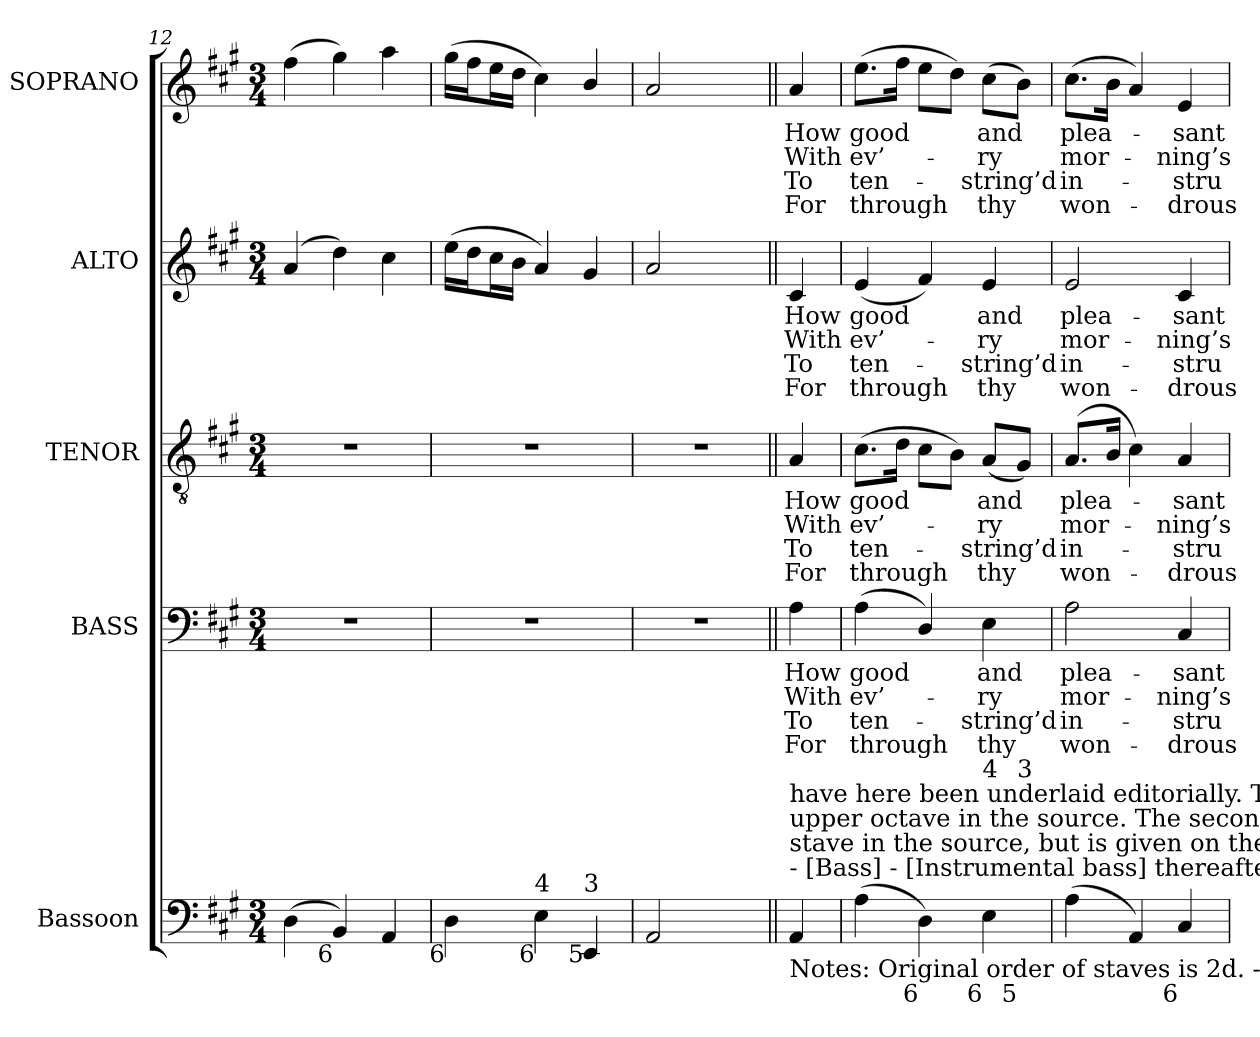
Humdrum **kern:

**kern	**kern	**text	**text	**text	**text	**kern	**text	**text	**text	**text	**kern	**text	**text	**text	**text	**kern	**text	**text	**text	**text
*part5	*part4	*part4	*part4	*part4	*part4	*part3	*part3	*part3	*part3	*part3	*part2	*part2	*part2	*part2	*part2	*part1	*part1	*part1	*part1	*part1
*staff5	*staff4	*staff4	*staff4	*staff4	*staff4	*staff3	*staff3	*staff3	*staff3	*staff3	*staff2	*staff2	*staff2	*staff2	*staff2	*staff1	*staff1	*staff1	*staff1	*staff1
*I"Bassoon	*I"BASS	*	*	*	*	*I"TENOR	*	*	*	*	*I"ALTO	*	*	*	*	*I"SOPRANO	*	*	*	*
*I'Bsn.	*I'B.	*	*	*	*	*I'T.	*	*	*	*	*I'A.	*	*	*	*	*I'S.	*	*	*	*
*clefF4	*clefF4	*	*	*	*	*clefGv2	*	*	*	*	*clefG2	*	*	*	*	*clefG2	*	*	*	*
*	*	*	*	*	*	*ITrd7c12	*	*	*	*	*	*	*	*	*	*	*	*	*	*
*k[f#c#g#]	*k[f#c#g#]	*	*	*	*	*k[f#c#g#]	*	*	*	*	*k[f#c#g#]	*	*	*	*	*k[f#c#g#]	*	*	*	*
*A:	*A:	*	*	*	*	*A:	*	*	*	*	*A:	*	*	*	*	*A:	*	*	*	*
*M3/4	*M3/4	*	*	*	*	*M3/4	*	*	*	*	*M3/4	*	*	*	*	*M3/4	*	*	*	*
=12	=12	=12	=12	=12	=12	=12	=12	=12	=12	=12	=12	=12	=12	=12	=12	=12	=12	=12	=12	=12
!	!LO:N:vis=1	!	!	!	!	!LO:N:vis=1	!	!	!	!	!	!	!	!	!	!	!	!	!	!
(4Di\	2.r	.	.	.	.	2.r	.	.	.	.	(4ai/	.	.	.	.	(4ff#i\	.	.	.	.
!LO:TX:b:rj:t=6	!	!	!	!	!	!	!	!	!	!	!	!	!	!	!	!	!	!	!	!
4BBi/)	.	.	.	.	.	.	.	.	.	.	4ddi\)	.	.	.	.	4gg#i\)	.	.	.	.
4AAi/	.	.	.	.	.	.	.	.	.	.	4cc#i\	.	.	.	.	4aai\	.	.	.	.
=13	=13	=13	=13	=13	=13	=13	=13	=13	=13	=13	=13	=13	=13	=13	=13	=13	=13	=13	=13	=13
!LO:TX:b:rj:t=6	!	!	!	!	!	!	!	!	!	!	!	!	!	!	!	!	!	!	!	!
!	!LO:N:vis=1	!	!	!	!	!LO:N:vis=1	!	!	!	!	!	!	!	!	!	!	!	!	!	!
4Di\	2.r	.	.	.	.	2.r	.	.	.	.	(16eei\LL	.	.	.	.	(16gg#i\LL	.	.	.	.
.	.	.	.	.	.	.	.	.	.	.	16ddi\J	.	.	.	.	16ff#i\J	.	.	.	.
.	.	.	.	.	.	.	.	.	.	.	16cc#i\L	.	.	.	.	16eei\L	.	.	.	.
.	.	.	.	.	.	.	.	.	.	.	16bi\JJ	.	.	.	.	16ddi\JJ	.	.	.	.
!LO:TX:b:rj:t=6	!	!	!	!	!	!	!	!	!	!	!	!	!	!	!	!	!	!	!	!
!LO:TX:t=4	!	!	!	!	!	!	!	!	!	!	!	!	!	!	!	!	!	!	!	!
4Ei\	.	.	.	.	.	.	.	.	.	.	4ai/)	.	.	.	.	4cc#i\)	.	.	.	.
!LO:TX:b:rj:t=5	!	!	!	!	!	!	!	!	!	!	!	!	!	!	!	!	!	!	!	!
!LO:TX:t=3	!	!	!	!	!	!	!	!	!	!	!	!	!	!	!	!	!	!	!	!
4EEi/	.	.	.	.	.	.	.	.	.	.	4g#i/	.	.	.	.	4bi/	.	.	.	.
=14	=14	=14	=14	=14	=14	=14	=14	=14	=14	=14	=14	=14	=14	=14	=14	=14	=14	=14	=14	=14
!	!LO:N:vis=1	!	!	!	!	!LO:N:vis=1	!	!	!	!	!	!	!	!	!	!	!	!	!	!
2AAi/	2.r	.	.	.	.	2.r	.	.	.	.	2ai/	.	.	.	.	2ai/	.	.	.	.
4ryy	.	.	.	.	.	.	.	.	.	.	4ryy	.	.	.	.	4ryy	.	.	.	.
!!LO:LB:g=z
=15||	=15||	=15||	=15||	=15||	=15||	=15||	=15||	=15||	=15||	=15||	=15||	=15||	=15||	=15||	=15||	=15||	=15||	=15||	=15||	=15||
!	!	!LO:LY:b:color=#000000	!LO:LY:b:color=#000000	!LO:LY:b:color=#000000	!LO:LY:b:color=#000000	!	!	!	!	!	!	!	!	!	!	!	!	!	!	!
!	!	!	!	!	!	!	!LO:LY:b:color=#000000	!LO:LY:b:color=#000000	!LO:LY:b:color=#000000	!LO:LY:b:color=#000000	!	!	!	!	!	!	!	!	!	!
!	!	!	!	!	!	!	!	!	!	!	!	!LO:LY:b:color=#000000	!LO:LY:b:color=#000000	!LO:LY:b:color=#000000	!LO:LY:b:color=#000000	!	!	!	!	!
!LO:TX:b:t=Notes&colon; Original order of staves is 2d. - 1st. - [Instrumental bass] in the opening symphony, and Tenor - [Alto] - Treble	!	!	!	!	!	!	!	!	!	!	!	!	!	!	!	!	!	!	!	!
!LO:TX:t=- [Bass] - [Instrumental bass] thereafter. The 2nd part of the symphonies during and after the verse is given on the tenor	!	!	!	!	!	!	!	!	!	!	!	!	!	!	!	!	!	!	!	!
!LO:TX:t=stave in the source, but is given on the Alto stave in the present edition. The alto part is notated in the treble clef at the	!	!	!	!	!	!	!	!	!	!	!	!	!	!	!	!	!	!	!	!
!LO:TX:t=upper octave in the source. The second, third and fourth verses of the text are printed after the music in the source, and	!	!	!	!	!	!	!	!	!	!	!	!	!	!	!	!	!	!	!	!
!LO:TX:t=have here been underlaid editorially. The last word of the last verse is printed in the source as ‘voices’.	!	!	!	!	!	!	!	!	!	!	!	!	!	!	!	!	!	!	!	!
!	!	!	!	!	!	!	!	!	!	!	!	!	!	!	!	!	!LO:LY:b:color=#000000	!LO:LY:b:color=#000000	!LO:LY:b:color=#000000	!LO:LY:b:color=#000000
4AAi/	4Ai\	How	With	To	For	4AAi/	How	With	To	For	4c#i/	How	With	To	For	4ai/	How	With	To	For
=16	=16	=16	=16	=16	=16	=16	=16	=16	=16	=16	=16	=16	=16	=16	=16	=16	=16	=16	=16	=16
!	!	!LO:LY:b:color=#000000	!LO:LY:b:color=#000000	!LO:LY:b:color=#000000	!LO:LY:b:color=#000000	!	!	!	!	!	!	!	!	!	!	!	!	!	!	!
!	!	!	!	!	!	!	!LO:LY:b:color=#000000	!LO:LY:b:color=#000000	!LO:LY:b:color=#000000	!LO:LY:b:color=#000000	!	!	!	!	!	!	!	!	!	!
!	!	!	!	!	!	!	!	!	!	!	!	!LO:LY:b:color=#000000	!LO:LY:b:color=#000000	!LO:LY:b:color=#000000	!LO:LY:b:color=#000000	!	!	!	!	!
!	!	!	!	!	!	!	!	!	!	!	!	!	!	!	!	!	!LO:LY:b:color=#000000	!LO:LY:b:color=#000000	!LO:LY:b:color=#000000	!LO:LY:b:color=#000000
*^	*	*	*	*	*	*	*	*	*	*	*	*	*	*	*	*	*	*	*	*
(4Ai\	2ryy	(4Ai\	good	ev’-	ten-	-through	(8.C#i\L	good	ev’-	ten-	-through	(4ei/	good	ev’-	ten-	-through	(8.eei\L	good	ev’-	ten-	-through
.	.	.	.	.	.	.	16Di\Jk	.	.	.	.	.	.	.	.	.	16ff#i\Jk	.	.	.	.
!LO:TX:b:rj:t=6	!	!	!	!	!	!	!	!	!	!	!	!	!	!	!	!	!	!	!	!	!
4Di\)	.	4Di/)	.	.	.	.	8C#i\L	.	.	.	.	4f#i/)	.	.	.	.	8eei\L	.	.	.	.
.	.	.	.	.	.	.	8BBi\J)	.	.	.	.	.	.	.	.	.	8ddi\J)	.	.	.	.
!	!	!	!LO:LY:b:color=#000000	!LO:LY:b:color=#000000	!LO:LY:b:color=#000000	!LO:LY:b:color=#000000	!	!	!	!	!	!	!	!	!	!	!	!	!	!	!
!	!	!	!	!	!	!	!	!LO:LY:b:color=#000000	!LO:LY:b:color=#000000	!LO:LY:b:color=#000000	!LO:LY:b:color=#000000	!	!	!	!	!	!	!	!	!	!
!	!	!	!	!	!	!	!	!	!	!	!	!	!LO:LY:b:color=#000000	!LO:LY:b:color=#000000	!LO:LY:b:color=#000000	!LO:LY:b:color=#000000	!	!	!	!	!
!LO:TX:b:rj:t=6	!	!	!	!	!	!	!	!	!	!	!	!	!	!	!	!	!	!	!	!	!
!LO:TX:t=4	!	!	!	!	!	!	!	!	!	!	!	!	!	!	!	!	!	!	!	!	!
!	!	!	!	!	!	!	!	!	!	!	!	!	!	!	!	!	!	!LO:LY:b:color=#000000	!LO:LY:b:color=#000000	!LO:LY:b:color=#000000	!LO:LY:b:color=#000000
4Ei\	8ryy	4Ei\	and	-ry	string’d	thy	(8AAi/L	and	-ry	string’d	thy	4ei/	and	-ry	string’d	thy	(8cc#i\L	and	-ry	string’d	thy
!	!LO:TX:b:rj:t=5	!	!	!	!	!	!	!	!	!	!	!	!	!	!	!	!	!	!	!	!
!	!LO:TX:t=3	!	!	!	!	!	!	!	!	!	!	!	!	!	!	!	!	!	!	!	!
.	8ryy	.	.	.	.	.	8GG#i/J)	.	.	.	.	.	.	.	.	.	8bi\J)	.	.	.	.
*v	*v	*	*	*	*	*	*	*	*	*	*	*	*	*	*	*	*	*	*	*	*
=17	=17	=17	=17	=17	=17	=17	=17	=17	=17	=17	=17	=17	=17	=17	=17	=17	=17	=17	=17	=17
*^	*	*	*	*	*	*	*	*	*	*	*	*	*	*	*	*	*	*	*	*
!	!	!	!LO:LY:b:color=#000000	!LO:LY:b:color=#000000	!LO:LY:b:color=#000000	!LO:LY:b:color=#000000	!	!	!	!	!	!	!	!	!	!	!	!	!	!	!
*v	*v	*	*	*	*	*	*	*	*	*	*	*	*	*	*	*	*	*	*	*	*
*^	*	*	*	*	*	*	*	*	*	*	*	*	*	*	*	*	*	*	*	*
!	!	!	!	!	!	!	!	!LO:LY:b:color=#000000	!LO:LY:b:color=#000000	!LO:LY:b:color=#000000	!LO:LY:b:color=#000000	!	!	!	!	!	!	!	!	!	!
*v	*v	*	*	*	*	*	*	*	*	*	*	*	*	*	*	*	*	*	*	*	*
*^	*	*	*	*	*	*	*	*	*	*	*	*	*	*	*	*	*	*	*	*
!	!	!	!	!	!	!	!	!	!	!	!	!	!LO:LY:b:color=#000000	!LO:LY:b:color=#000000	!LO:LY:b:color=#000000	!LO:LY:b:color=#000000	!	!	!	!	!
*v	*v	*	*	*	*	*	*	*	*	*	*	*	*	*	*	*	*	*	*	*	*
*^	*	*	*	*	*	*	*	*	*	*	*	*	*	*	*	*	*	*	*	*
!	!	!	!	!	!	!	!	!	!	!	!	!	!	!	!	!	!	!LO:LY:b:color=#000000	!LO:LY:b:color=#000000	!LO:LY:b:color=#000000	!LO:LY:b:color=#000000
*v	*v	*	*	*	*	*	*	*	*	*	*	*	*	*	*	*	*	*	*	*	*
(4Ai\	2Ai\	plea-	mor-	in-	-won-	(8.AAi/L	plea-	mor-	in-	-won-	2ei/	plea-	mor-	in-	-won-	(8.cc#i\L	plea-	mor-	in-	-won-
.	.	.	.	.	.	16BBi/Jk	.	.	.	.	.	.	.	.	.	16bi\Jk	.	.	.	.
4AAi/)	.	.	.	.	.	4C#i\)	.	.	.	.	.	.	.	.	.	4ai/)	.	.	.	.
!	!	!LO:LY:b:color=#000000	!LO:LY:b:color=#000000	!LO:LY:b:color=#000000	!LO:LY:b:color=#000000	!	!	!	!	!	!	!	!	!	!	!	!	!	!	!
!	!	!	!	!	!	!	!LO:LY:b:color=#000000	!LO:LY:b:color=#000000	!LO:LY:b:color=#000000	!LO:LY:b:color=#000000	!	!	!	!	!	!	!	!	!	!
!	!	!	!	!	!	!	!	!	!	!	!	!LO:LY:b:color=#000000	!LO:LY:b:color=#000000	!LO:LY:b:color=#000000	!LO:LY:b:color=#000000	!	!	!	!	!
!LO:TX:b:rj:t=6	!	!	!	!	!	!	!	!	!	!	!	!	!	!	!	!	!	!	!	!
!	!	!	!	!	!	!	!	!	!	!	!	!	!	!	!	!	!LO:LY:b:color=#000000	!LO:LY:b:color=#000000	!LO:LY:b:color=#000000	!LO:LY:b:color=#000000
4C#i/	4C#i/	-sant	-ning’s	-stru-	-drous	4AAi/	-sant	-ning’s	-stru-	-drous	4c#i/	-sant	-ning’s	-stru-	-drous	4ei/	-sant	-ning’s	-stru-	-drous
=	=	=	=	=	=	=	=	=	=	=	=	=	=	=	=	=	=	=	=	=
*-	*-	*-	*-	*-	*-	*-	*-	*-	*-	*-	*-	*-	*-	*-	*-	*-	*-	*-	*-	*-
